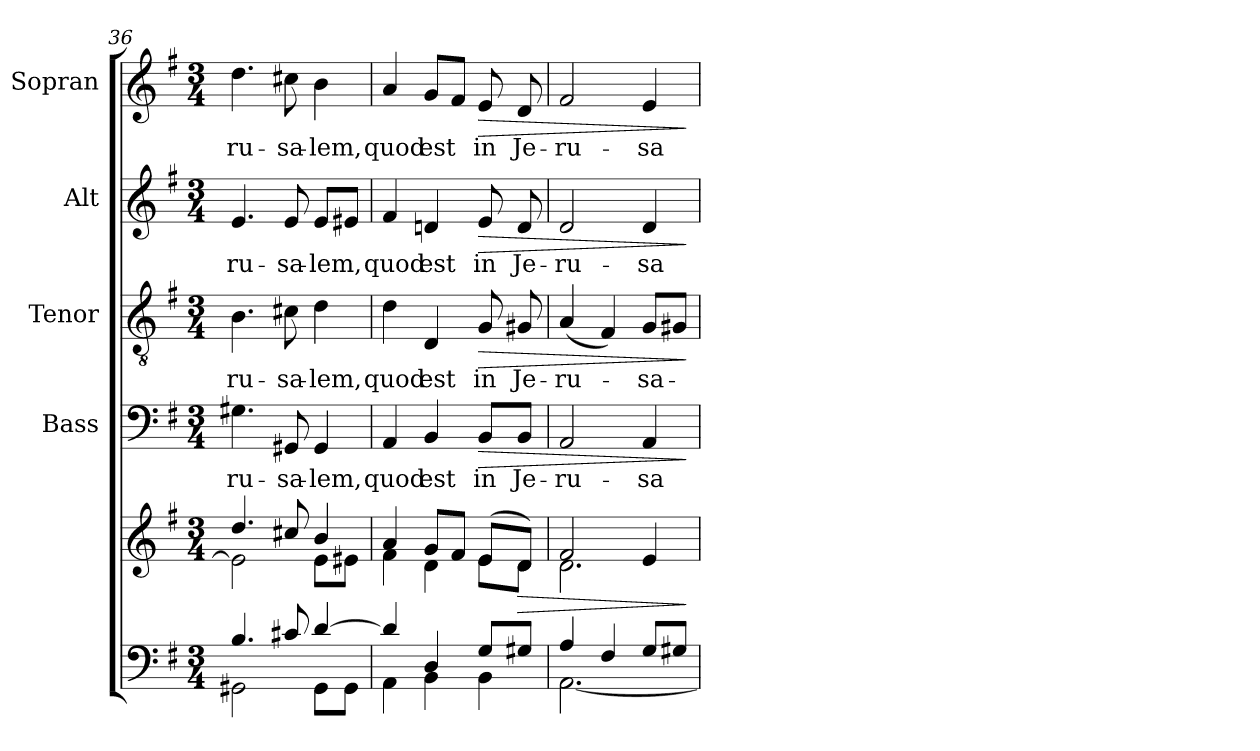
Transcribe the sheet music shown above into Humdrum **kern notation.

**kern	**kern	**dynam	**kern	**text	**dynam	**kern	**text	**dynam	**kern	**text	**dynam	**kern	**text	**dynam
*part5	*part5	*part5	*part4	*part4	*part4	*part3	*part3	*part3	*part2	*part2	*part2	*part1	*part1	*part1
*staff6	*staff5	*staff5/6	*staff4	*staff4	*staff4	*staff3	*staff3	*staff3	*staff2	*staff2	*staff2	*staff1	*staff1	*staff1
*	*	*	*I"Bass	*	*	*I"Tenor	*	*	*I"Alt	*	*	*I"Sopran	*	*
*	*	*	*I'B.	*	*	*I'T.	*	*	*I'A.	*	*	*I'S.	*	*
*clefF4	*clefG2	*	*clefF4	*	*	*clefGv2	*	*	*clefG2	*	*	*clefG2	*	*
*k[f#]	*k[f#]	*	*k[f#]	*	*	*k[f#]	*	*	*k[f#]	*	*	*k[f#]	*	*
*G:	*G:	*	*G:	*	*	*G:	*	*	*G:	*	*	*G:	*	*
*M3/4	*M3/4	*	*M3/4	*	*	*M3/4	*	*	*M3/4	*	*	*M3/4	*	*
=36	=36	=36	=36	=36	=36	=36	=36	=36	=36	=36	=36	=36	=36	=36
*^	*^	*	*	*	*	*	*	*	*	*	*	*	*	*
!	!	!	!	!	!	!LO:LY:b	!	!	!LO:LY:b	!	!	!LO:LY:b	!	!	!LO:LY:b	!
4.B/	2GG#X\	4.dd/	2e\]	.	4.G#X\	-ru-	.	4.B\	-ru-	.	4.e/	-ru-	.	4.dd\	-ru-	.
!	!	!	!	!	!	!LO:LY:b	!	!	!LO:LY:b	!	!	!LO:LY:b	!	!	!LO:LY:b	!
8c#X/	.	8cc#X/	.	.	8GG#X/	-sa-	.	8c#X\	-sa-	.	8e/	-sa-	.	8cc#X\	-sa-	.
!	!	!	!	!	!	!LO:LY:b	!	!	!LO:LY:b	!	!	!LO:LY:b	!	!	!LO:LY:b	!
[>4d/	8GG#\L	4b/	8e\L	.	4GG#/	-lem,	.	4d\	-lem,	.	8e/L	-lem,	.	4b\	-lem,	.
.	8GG#\J	.	8e#X\J	.	.	.	.	.	.	.	8e#X/J	.	.	.	.	.
!!LO:LB:g=z
=37	=37	=37	=37	=37	=37	=37	=37	=37	=37	=37	=37	=37	=37	=37	=37	=37
!	!	!	!	!	!	!LO:LY:b	!	!	!LO:LY:b	!	!	!LO:LY:b	!	!	!LO:LY:b	!
4d/]	4AA\	4a/	4f#\	.	4AA/	quod	.	4d\	quod	.	4f#/	quod	.	4a/	quod	.
!	!	!	!	!	!	!LO:LY:b	!	!	!LO:LY:b	!	!	!LO:LY:b	!	!	!LO:LY:b	!
4D/	4BB\	8g/L	4d\	.	4BB/	est	.	4D/	est	.	4dn/	est	.	8g/L	est	.
.	.	8f#/J	.	.	.	.	.	.	.	.	.	.	.	8f#/J	.	.
!	!	!	!	!	!	!LO:LY:b	!LO:HP:b	!	!LO:LY:b	!LO:HP:b	!	!LO:LY:b	!LO:HP:b	!	!LO:LY:b	!LO:HP:b
8G/L	4BB\	(>8e/L	8e\L	.	8BB/L	in	>	8G/	in	>	8e/	in	>	8e/	in	>
!	!	!	!	!LO:HP:b	!	!LO:LY:b	!	!	!LO:LY:b	!	!	!LO:LY:b	!	!	!LO:LY:b	!
8G#X/J	.	8d/J)	8d\J	>	8BB/J	Je-	.	8G#X/	Je-	.	8d/	Je-	.	8d/	Je-	.
=38	=38	=38	=38	=38	=38	=38	=38	=38	=38	=38	=38	=38	=38	=38	=38	=38
!	!	!	!	!	!	!LO:LY:b	!	!	!LO:LY:b	!	!	!LO:LY:b	!	!	!LO:LY:b	!
4A/	[<2.AA\	2f#/	2.d\	.	2AA/	-ru-	.	(<4A/	-ru-	.	2d/	-ru-	.	2f#/	-ru-	.
4F#/	.	.	.	.	.	.	.	4F#/)	.	.	.	.	.	.	.	.
!	!	!	!	!	!	!LO:LY:b	!	!	!LO:LY:b	!	!	!LO:LY:b	!	!	!LO:LY:b	!
8G/L	.	4e/	.	.	4AA/	-sa-	.	8G/L	-sa-	.	4d/	-sa-	.	4e/	-sa-	.
8G#X/J	.	.	.	.	.	.	.	8G#X/J	.	.	.	.	.	.	.	.
*v	*v	*	*	*	*	*	*	*	*	*	*	*	*	*	*	*
*	*v	*v	*	*	*	*	*	*	*	*	*	*	*	*	*
.	.	]	.	.	]	.	.	]	.	.	]	.	.	]
=	=	=	=	=	=	=	=	=	=	=	=	=	=	=
*-	*-	*-	*-	*-	*-	*-	*-	*-	*-	*-	*-	*-	*-	*-
